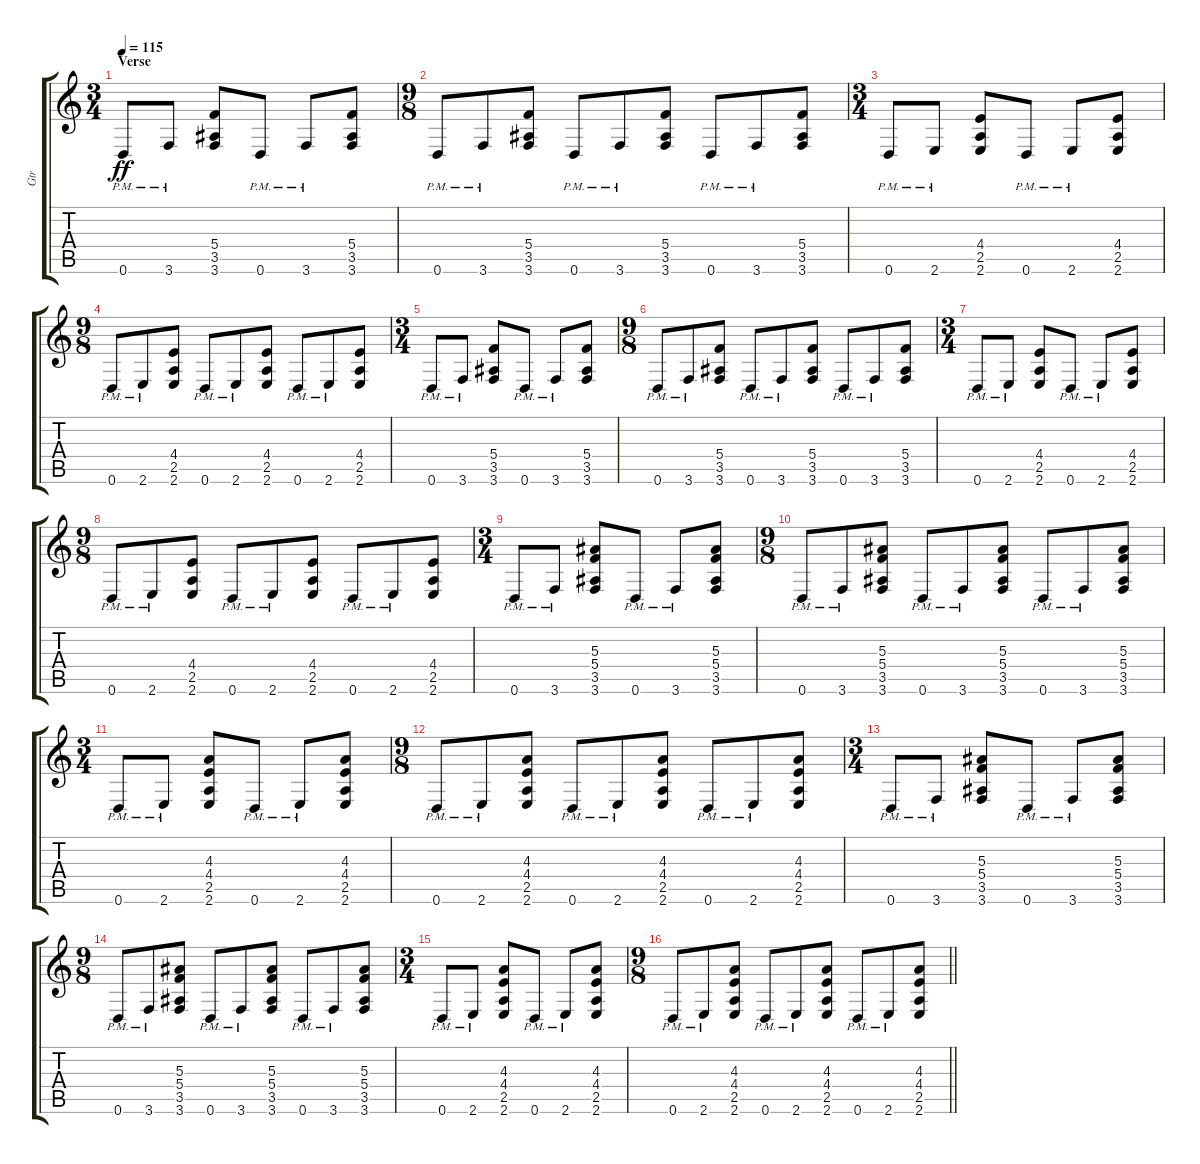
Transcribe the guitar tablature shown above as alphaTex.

\track ("Gtr" "Gtr") {instrument overdrivenguitar}
\staff {score tabs}
\tuning (D4 A3 F3 C3 G2 D2) {hide}
\ts (3 4)
\section ("" "Verse")
\tempo 115
\clef g2
\ks c
0.6{pm}.8{dy ff} 3.6{pm}.8 (5.4 3.5 3.6).8 0.6{pm}.8 3.6{pm}.8 (5.4 3.5 3.6).8 |
\ts (9 8)
0.6{pm}.8 3.6{pm}.8 (5.4 3.5 3.6).8 0.6{pm}.8 3.6{pm}.8 (5.4 3.5 3.6).8 0.6{pm}.8 3.6{pm}.8 (5.4 3.5 3.6).8 |
\ts (3 4)
0.6{pm}.8 2.6{pm}.8 (4.4 2.5 2.6).8 0.6{pm}.8 2.6{pm}.8 (4.4 2.5 2.6).8 |
\ts (9 8)
0.6{pm}.8 2.6{pm}.8 (4.4 2.5 2.6).8 0.6{pm}.8 2.6{pm}.8 (4.4 2.5 2.6).8 0.6{pm}.8 2.6{pm}.8 (4.4 2.5 2.6).8 |
\ts (3 4)
0.6{pm}.8 3.6{pm}.8 (5.4 3.5 3.6).8 0.6{pm}.8 3.6{pm}.8 (5.4 3.5 3.6).8 |
\ts (9 8)
0.6{pm}.8 3.6{pm}.8 (5.4 3.5 3.6).8 0.6{pm}.8 3.6{pm}.8 (5.4 3.5 3.6).8 0.6{pm}.8 3.6{pm}.8 (5.4 3.5 3.6).8 |
\ts (3 4)
0.6{pm}.8 2.6{pm}.8 (4.4 2.5 2.6).8 0.6{pm}.8 2.6{pm}.8 (4.4 2.5 2.6).8 |
\ts (9 8)
0.6{pm}.8 2.6{pm}.8 (4.4 2.5 2.6).8 0.6{pm}.8 2.6{pm}.8 (4.4 2.5 2.6).8 0.6{pm}.8 2.6{pm}.8 (4.4 2.5 2.6).8 |
\ts (3 4)
0.6{pm}.8 3.6{pm}.8 (5.3 5.4 3.5 3.6).8 0.6{pm}.8 3.6{pm}.8 (5.3 5.4 3.5 3.6).8 |
\ts (9 8)
0.6{pm}.8 3.6{pm}.8 (5.3 5.4 3.5 3.6).8 0.6{pm}.8 3.6{pm}.8 (5.3 5.4 3.5 3.6).8 0.6{pm}.8 3.6{pm}.8 (5.3 5.4 3.5 3.6).8 |
\ts (3 4)
0.6{pm}.8 2.6{pm}.8 (4.3 4.4 2.5 2.6).8 0.6{pm}.8 2.6{pm}.8 (4.3 4.4 2.5 2.6).8 |
\ts (9 8)
0.6{pm}.8 2.6{pm}.8 (4.3 4.4 2.5 2.6).8 0.6{pm}.8 2.6{pm}.8 (4.3 4.4 2.5 2.6).8 0.6{pm}.8 2.6{pm}.8 (4.3 4.4 2.5 2.6).8 |
\ts (3 4)
0.6{pm}.8 3.6{pm}.8 (5.3 5.4 3.5 3.6).8 0.6{pm}.8 3.6{pm}.8 (5.3 5.4 3.5 3.6).8 |
\ts (9 8)
0.6{pm}.8 3.6{pm}.8 (5.3 5.4 3.5 3.6).8 0.6{pm}.8 3.6{pm}.8 (5.3 5.4 3.5 3.6).8 0.6{pm}.8 3.6{pm}.8 (5.3 5.4 3.5 3.6).8 |
\ts (3 4)
0.6{pm}.8 2.6{pm}.8 (4.3 4.4 2.5 2.6).8 0.6{pm}.8 2.6{pm}.8 (4.3 4.4 2.5 2.6).8 |
\ts (9 8)
\barLineRight lightlight
0.6{pm}.8 2.6{pm}.8 (4.3 4.4 2.5 2.6).8 0.6{pm}.8 2.6{pm}.8 (4.3 4.4 2.5 2.6).8 0.6{pm}.8 2.6{pm}.8 (4.3 4.4 2.5 2.6).8
